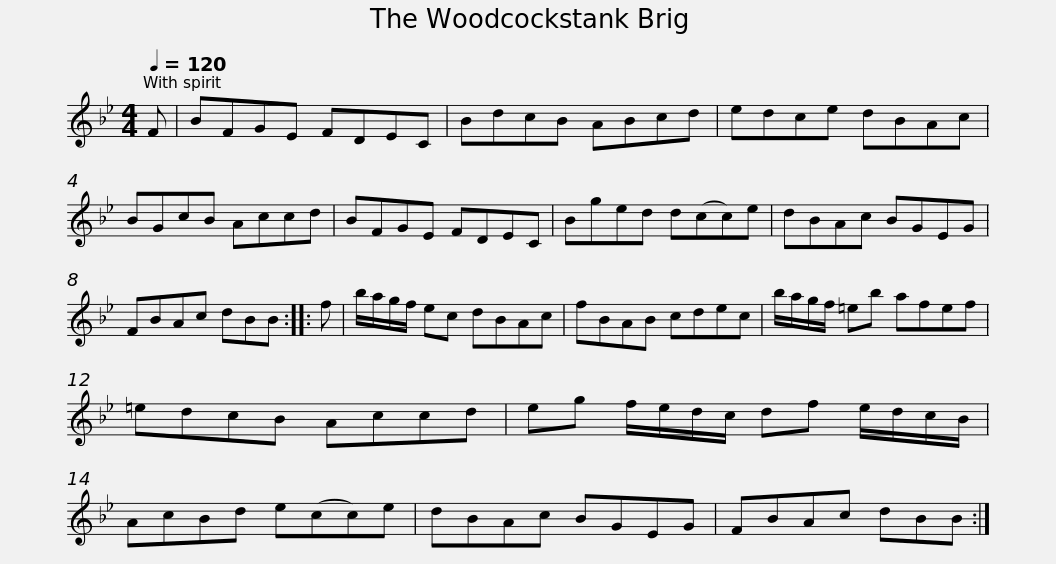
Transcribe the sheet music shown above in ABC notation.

X:1
L:1/8
Q:1/4=120
M:4/4
I:linebreak $
K:Bb
V:1 treble
V:1
 F | BFGE FDEC | BdcB ABcd | edce dBAc | BGcB Accd | %5
 BFGE FDEC |$ Bged d(cc)e | dBAc BGEG | FBAc dBB :: f | %10
 b/a/g/f/ ec dBAc | fBAB cdec |$ b/a/g/f/ =eb afef | =edcB Accd | eg f/e/d/c/ df e/d/c/B/ | %15
 AcBd e(cc)e |$ dBAc BGEG | FBAc dBB :| %18
